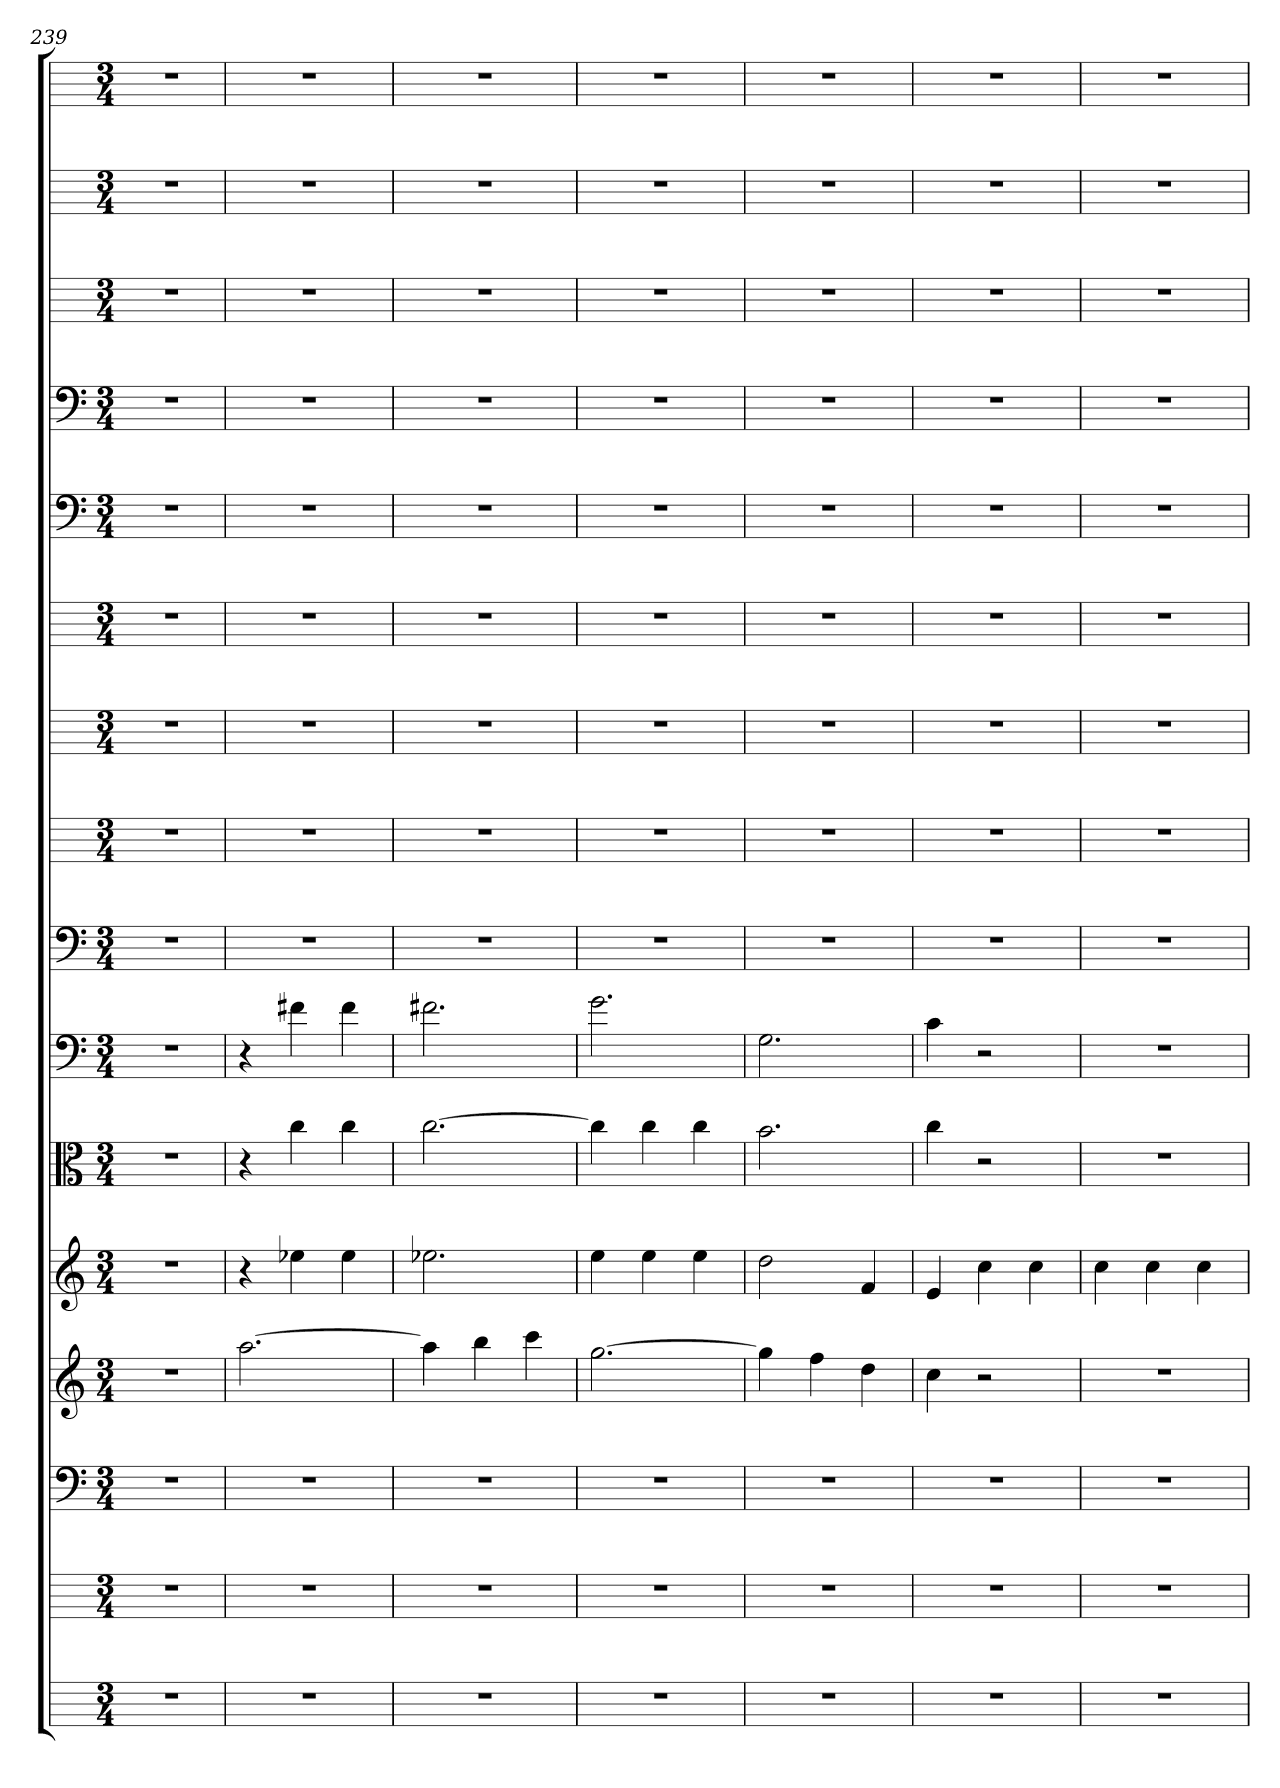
**kern	**kern	**kern	**kern	**kern	**kern	**kern	**kern	**kern	**kern	**kern	**kern	**kern	**kern	**kern	**kern
*part16	*part15	*part14	*part13	*part12	*part11	*part10	*part9	*part8	*part7	*part6	*part5	*part4	*part3	*part2	*part1
*staff16	*staff15	*staff14	*staff13	*staff12	*staff11	*staff10	*staff9	*staff8	*staff7	*staff6	*staff5	*staff4	*staff3	*staff2	*staff1
*	*	*clefF4	*	*	*clefC3	*clefF4	*clefF4	*	*	*	*clefF4	*clefF4	*	*	*
*k[]	*k[]	*k[]	*k[]	*k[]	*k[]	*k[]	*k[]	*k[]	*k[]	*k[]	*k[]	*k[]	*k[]	*k[]	*k[]
*C:	*C:	*C:	*C:	*C:	*C:	*C:	*C:	*C:	*C:	*C:	*C:	*C:	*C:	*C:	*C:
*M3/4	*M3/4	*M3/4	*M3/4	*M3/4	*M3/4	*M3/4	*M3/4	*M3/4	*M3/4	*M3/4	*M3/4	*M3/4	*M3/4	*M3/4	*M3/4
=239	=239	=239	=239	=239	=239	=239	=239	=239	=239	=239	=239	=239	=239	=239	=239
2.r	2.r	2.r	2.r	2.r	2.r	2.r	2.r	2.r	2.r	2.r	2.r	2.r	2.r	2.r	2.r
=240	=240	=240	=240	=240	=240	=240	=240	=240	=240	=240	=240	=240	=240	=240	=240
2.r	2.r	2.r	[2.aa	4r	4r	4r	2.r	2.r	2.r	2.r	2.r	2.r	2.r	2.r	2.r
.	.	.	.	4ee-X	4cc	4f#X	.	.	.	.	.	.	.	.	.
.	.	.	.	4ee-	4cc	4f#	.	.	.	.	.	.	.	.	.
=241	=241	=241	=241	=241	=241	=241	=241	=241	=241	=241	=241	=241	=241	=241	=241
2.r	2.r	2.r	4aa]	2.ee-X	[2.cc	2.f#X	2.r	2.r	2.r	2.r	2.r	2.r	2.r	2.r	2.r
.	.	.	4bb	.	.	.	.	.	.	.	.	.	.	.	.
.	.	.	4ccc	.	.	.	.	.	.	.	.	.	.	.	.
=242	=242	=242	=242	=242	=242	=242	=242	=242	=242	=242	=242	=242	=242	=242	=242
2.r	2.r	2.r	[2.gg	4ee	4cc]	2.g	2.r	2.r	2.r	2.r	2.r	2.r	2.r	2.r	2.r
.	.	.	.	4ee	4cc	.	.	.	.	.	.	.	.	.	.
.	.	.	.	4ee	4cc	.	.	.	.	.	.	.	.	.	.
=243	=243	=243	=243	=243	=243	=243	=243	=243	=243	=243	=243	=243	=243	=243	=243
2.r	2.r	2.r	4gg]	2dd	2.b	2.G	2.r	2.r	2.r	2.r	2.r	2.r	2.r	2.r	2.r
.	.	.	4ff	.	.	.	.	.	.	.	.	.	.	.	.
.	.	.	4dd	4f	.	.	.	.	.	.	.	.	.	.	.
=244	=244	=244	=244	=244	=244	=244	=244	=244	=244	=244	=244	=244	=244	=244	=244
2.r	2.r	2.r	4cc	4e	4cc	4c	2.r	2.r	2.r	2.r	2.r	2.r	2.r	2.r	2.r
.	.	.	2r	4cc	2r	2r	.	.	.	.	.	.	.	.	.
.	.	.	.	4cc	.	.	.	.	.	.	.	.	.	.	.
=245	=245	=245	=245	=245	=245	=245	=245	=245	=245	=245	=245	=245	=245	=245	=245
2.r	2.r	2.r	2.r	4cc	2.r	2.r	2.r	2.r	2.r	2.r	2.r	2.r	2.r	2.r	2.r
.	.	.	.	4cc	.	.	.	.	.	.	.	.	.	.	.
.	.	.	.	4cc	.	.	.	.	.	.	.	.	.	.	.
=	=	=	=	=	=	=	=	=	=	=	=	=	=	=	=
*-	*-	*-	*-	*-	*-	*-	*-	*-	*-	*-	*-	*-	*-	*-	*-
